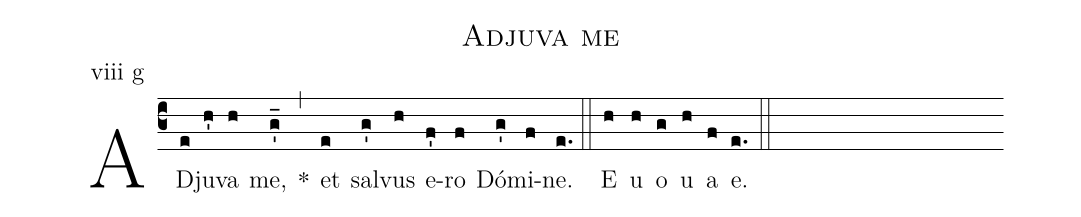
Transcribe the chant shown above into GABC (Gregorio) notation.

name:Adjuva me;
mode:viii g;
%%
(c3) AD(e)ju(h')va(h) me,(g_') *(,) et(e) sal(g')vus(h) e(f')ro(f) Dó(g')mi(f)ne.(e.) (::) <eu> E(h) u(h) o(g) u(h) a(f) e.(e.) </eu> (::)
